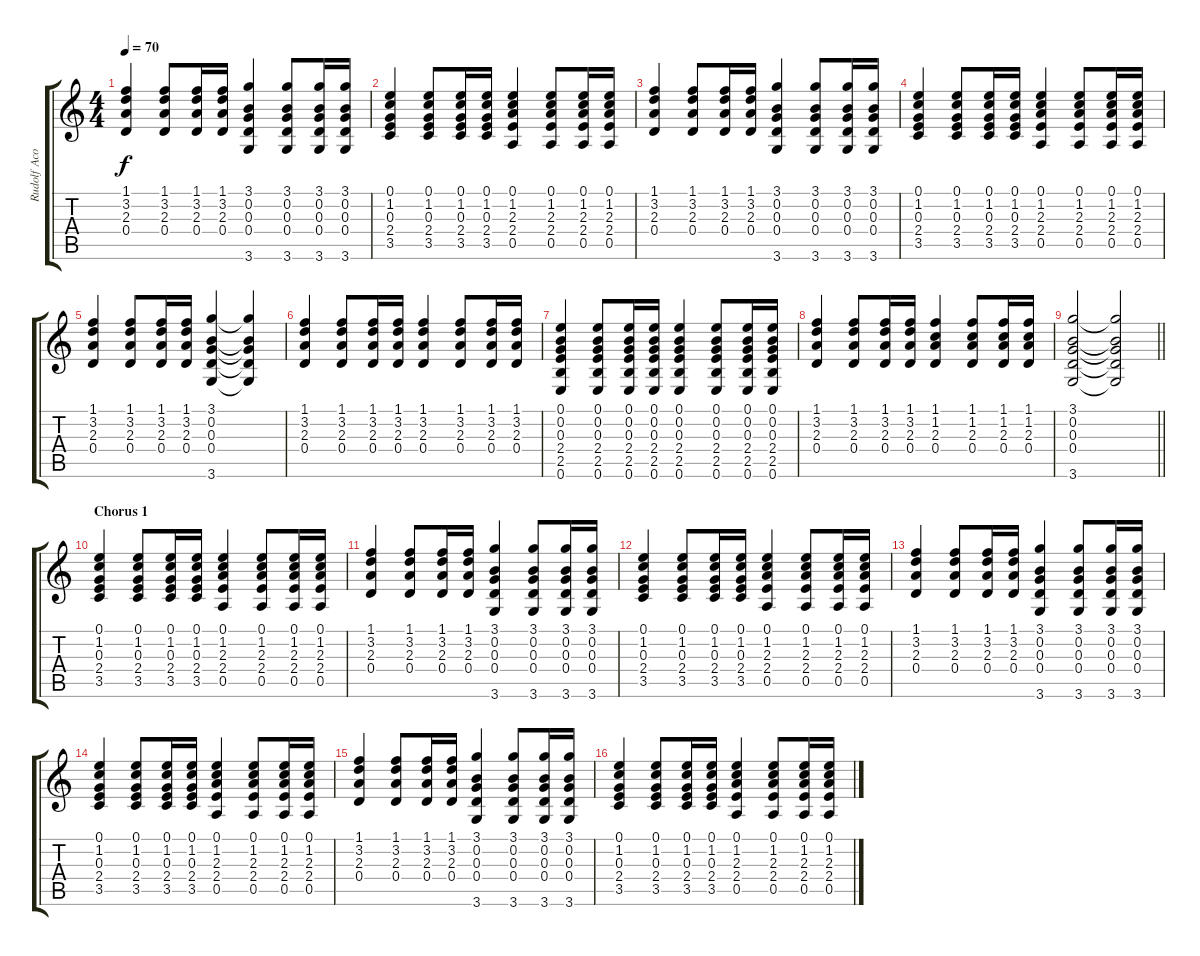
\track ("Rudolf Acoustic" "Rudolf Aco") {instrument acousticguitarsteel}
\staff {score tabs}
\tuning (E4 B3 G3 D3 A2 E2) {hide}
\ts (4 4)
\tempo 70
\clef g2
\ks c
(1.1 3.2 2.3 0.4).4{dy f} (1.1 3.2 2.3 0.4).8 (1.1 3.2 2.3 0.4).16 (1.1 3.2 2.3 0.4).16 (3.1 0.2 0.3 0.4 3.6).4 (3.1 0.2 0.3 0.4 3.6).8 (3.1 0.2 0.3 0.4 3.6).16 (3.1 0.2 0.3 0.4 3.6).16 |
(0.1 1.2 0.3 2.4 3.5).4 (0.1 1.2 0.3 2.4 3.5).8 (0.1 1.2 0.3 2.4 3.5).16 (0.1 1.2 0.3 2.4 3.5).16 (0.1 1.2 2.3 2.4 0.5).4 (0.1 1.2 2.3 2.4 0.5).8 (0.1 1.2 2.3 2.4 0.5).16 (0.1 1.2 2.3 2.4 0.5).16 |
(1.1 3.2 2.3 0.4).4 (1.1 3.2 2.3 0.4).8 (1.1 3.2 2.3 0.4).16 (1.1 3.2 2.3 0.4).16 (3.1 0.2 0.3 0.4 3.6).4 (3.1 0.2 0.3 0.4 3.6).8 (3.1 0.2 0.3 0.4 3.6).16 (3.1 0.2 0.3 0.4 3.6).16 |
(0.1 1.2 0.3 2.4 3.5).4 (0.1 1.2 0.3 2.4 3.5).8 (0.1 1.2 0.3 2.4 3.5).16 (0.1 1.2 0.3 2.4 3.5).16 (0.1 1.2 2.3 2.4 0.5).4 (0.1 1.2 2.3 2.4 0.5).8 (0.1 1.2 2.3 2.4 0.5).16 (0.1 1.2 2.3 2.4 0.5).16 |
(1.1 3.2 2.3 0.4).4 (1.1 3.2 2.3 0.4).8 (1.1 3.2 2.3 0.4).16 (1.1 3.2 2.3 0.4).16 (3.1 0.2 0.3 0.4 3.6).4 (3.1{t} 0.2{t} 0.3{t} 0.4{t} 3.6{t}).4 |
(1.1 3.2 2.3 0.4).4 (1.1 3.2 2.3 0.4).8 (1.1 3.2 2.3 0.4).16 (1.1 3.2 2.3 0.4).16 (1.1 3.2 2.3 0.4).4 (1.1 3.2 2.3 0.4).8 (1.1 3.2 2.3 0.4).16 (1.1 3.2 2.3 0.4).16 |
(0.1 0.2 0.3 2.4 2.5 0.6).4 (0.1 0.2 0.3 2.4 2.5 0.6).8 (0.1 0.2 0.3 2.4 2.5 0.6).16 (0.1 0.2 0.3 2.4 2.5 0.6).16 (0.1 0.2 0.3 2.4 2.5 0.6).4 (0.1 0.2 0.3 2.4 2.5 0.6).8 (0.1 0.2 0.3 2.4 2.5 0.6).16 (0.1 0.2 0.3 2.4 2.5 0.6).16 |
(1.1 3.2 2.3 0.4).4 (1.1 3.2 2.3 0.4).8 (1.1 3.2 2.3 0.4).16 (1.1 3.2 2.3 0.4).16 (1.1 1.2 2.3 0.4).4 (1.1 1.2 2.3 0.4).8 (1.1 1.2 2.3 0.4).16 (1.1 1.2 2.3 0.4).16 |
\barLineRight lightlight
(3.1 0.2 0.3 0.4 3.6).2 (3.1{t} 0.2{t} 0.3{t} 0.4{t} 3.6{t}).2 |
\section ("" "Chorus 1")
(0.1 1.2 0.3 2.4 3.5).4 (0.1 1.2 0.3 2.4 3.5).8 (0.1 1.2 0.3 2.4 3.5).16 (0.1 1.2 0.3 2.4 3.5).16 (0.1 1.2 2.3 2.4 0.5).4 (0.1 1.2 2.3 2.4 0.5).8 (0.1 1.2 2.3 2.4 0.5).16 (0.1 1.2 2.3 2.4 0.5).16 |
(1.1 3.2 2.3 0.4).4 (1.1 3.2 2.3 0.4).8 (1.1 3.2 2.3 0.4).16 (1.1 3.2 2.3 0.4).16 (3.1 0.2 0.3 0.4 3.6).4 (3.1 0.2 0.3 0.4 3.6).8 (3.1 0.2 0.3 0.4 3.6).16 (3.1 0.2 0.3 0.4 3.6).16 |
(0.1 1.2 0.3 2.4 3.5).4 (0.1 1.2 0.3 2.4 3.5).8 (0.1 1.2 0.3 2.4 3.5).16 (0.1 1.2 0.3 2.4 3.5).16 (0.1 1.2 2.3 2.4 0.5).4 (0.1 1.2 2.3 2.4 0.5).8 (0.1 1.2 2.3 2.4 0.5).16 (0.1 1.2 2.3 2.4 0.5).16 |
(1.1 3.2 2.3 0.4).4 (1.1 3.2 2.3 0.4).8 (1.1 3.2 2.3 0.4).16 (1.1 3.2 2.3 0.4).16 (3.1 0.2 0.3 0.4 3.6).4 (3.1 0.2 0.3 0.4 3.6).8 (3.1 0.2 0.3 0.4 3.6).16 (3.1 0.2 0.3 0.4 3.6).16 |
(0.1 1.2 0.3 2.4 3.5).4 (0.1 1.2 0.3 2.4 3.5).8 (0.1 1.2 0.3 2.4 3.5).16 (0.1 1.2 0.3 2.4 3.5).16 (0.1 1.2 2.3 2.4 0.5).4 (0.1 1.2 2.3 2.4 0.5).8 (0.1 1.2 2.3 2.4 0.5).16 (0.1 1.2 2.3 2.4 0.5).16 |
(1.1 3.2 2.3 0.4).4 (1.1 3.2 2.3 0.4).8 (1.1 3.2 2.3 0.4).16 (1.1 3.2 2.3 0.4).16 (3.1 0.2 0.3 0.4 3.6).4 (3.1 0.2 0.3 0.4 3.6).8 (3.1 0.2 0.3 0.4 3.6).16 (3.1 0.2 0.3 0.4 3.6).16 |
(0.1 1.2 0.3 2.4 3.5).4 (0.1 1.2 0.3 2.4 3.5).8 (0.1 1.2 0.3 2.4 3.5).16 (0.1 1.2 0.3 2.4 3.5).16 (0.1 1.2 2.3 2.4 0.5).4 (0.1 1.2 2.3 2.4 0.5).8 (0.1 1.2 2.3 2.4 0.5).16 (0.1 1.2 2.3 2.4 0.5).16
